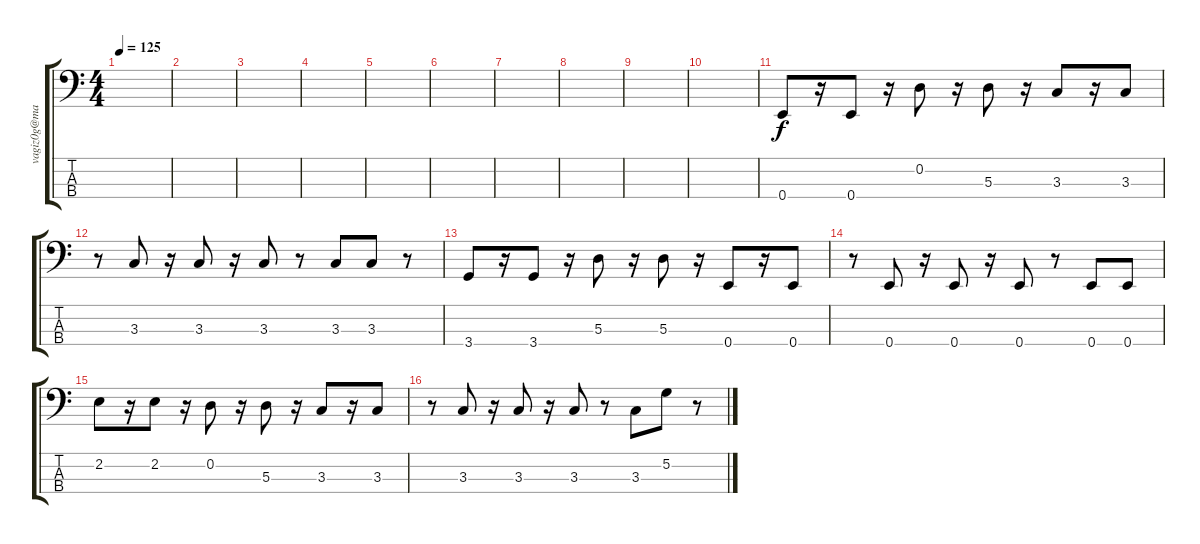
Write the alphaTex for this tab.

\track ("" "vagiz0g@ma") {instrument electricbassfinger}
\staff {score tabs}
\tuning (G2 D2 A1 E1) {hide}
\ts (4 4)
\tempo 125
\clef f4
\ks c
|
|
|
|
|
|
|
|
|
|
0.4.8 r.16 0.4.8 r.16 0.2.8 r.16 5.3.8 r.16 3.3.8 r.16 3.3.8 |
r.8 3.3.8 r.16 3.3.8 r.16 3.3.8 r.8 3.3.8 3.3.8 r.8 |
3.4.8 r.16 3.4.8 r.16 5.3.8 r.16 5.3.8 r.16 0.4.8 r.16 0.4.8 |
r.8 0.4.8 r.16 0.4.8 r.16 0.4.8 r.8 0.4.8 0.4.8 |
2.2.8 r.16 2.2.8 r.16 0.2.8 r.16 5.3.8 r.16 3.3.8 r.16 3.3.8 |
r.8 3.3.8 r.16 3.3.8 r.16 3.3.8 r.8 3.3.8 5.2.8 r.8
